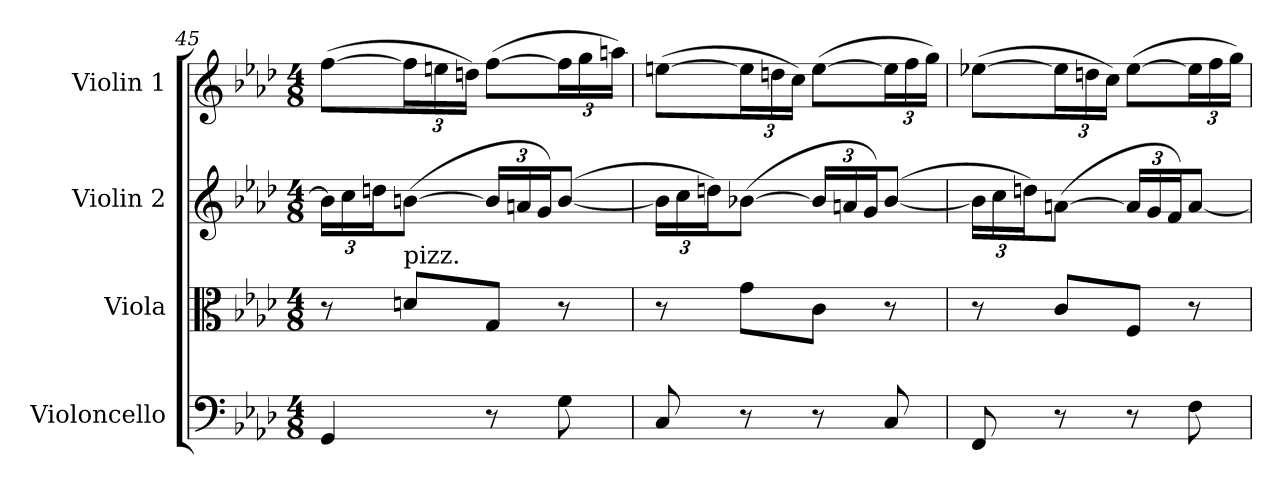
**kern	**kern	**kern	**kern
*part4	*part3	*part2	*part1
*staff4	*staff3	*staff2	*staff1
*I"Violoncello	*I"Viola	*I"Violin 2	*I"Violin 1
*I'Vc	*I'Vla	*I'Vln	*I'Vln
*clefF4	*clefC3	*clefG2	*clefG2
*k[b-e-a-d-]	*k[b-e-a-d-]	*k[b-e-a-d-]	*k[b-e-a-d-]
*M4/8	*M4/8	*M4/8	*M4/8
=45	=45	=45	=45
4GG/	8r	24b\LL]	([8ff\L
.	.	24cc\	.
.	.	24ddn\J	.
!	!LO:TX:a:t=pizz.	!	!
.	8dn/L	([8bn\J	24ff\L]
.	.	.	24een\
.	.	.	24ddn\JJ)
8r	8G/J	24b/LL]	([8ff\L
.	.	24an/	.
.	.	24g/J)	.
8G\	8r	(>[8b/J	24ff\L]
.	.	.	24gg\
.	.	.	24aan\JJ)
=46	=46	=46	=46
8C/	8r	24b\LL]	([8een\L
.	.	24cc\	.
.	.	24ddn\J)	.
8r	8g\L	([8b-X\J	24ee\L]
.	.	.	24ddn\
.	.	.	24cc\JJ)
8r	8c\J	24b-/LL]	([8ee\L
.	.	24an/	.
.	.	24g/J)	.
8C/	8r	(>[8b-/J	24ee\L]
.	.	.	24ff\
.	.	.	24gg\JJ)
!!LO:LB:g=z
=47	=47	=47	=47
8FF/	8r	24b-\LL]	([8ee-X\L
.	.	24cc\	.
.	.	24ddn\J)	.
8r	8c/L	([8an\J	24ee-\L]
.	.	.	24ddn\
.	.	.	24cc\JJ)
8r	8F/J	24a/LL]	([8ee-\L
.	.	24g/	.
.	.	24f/J)	.
8F\	8r	[8a/J	24ee-\L]
.	.	.	24ff\
.	.	.	24gg\JJ)
=	=	=	=
*-	*-	*-	*-
